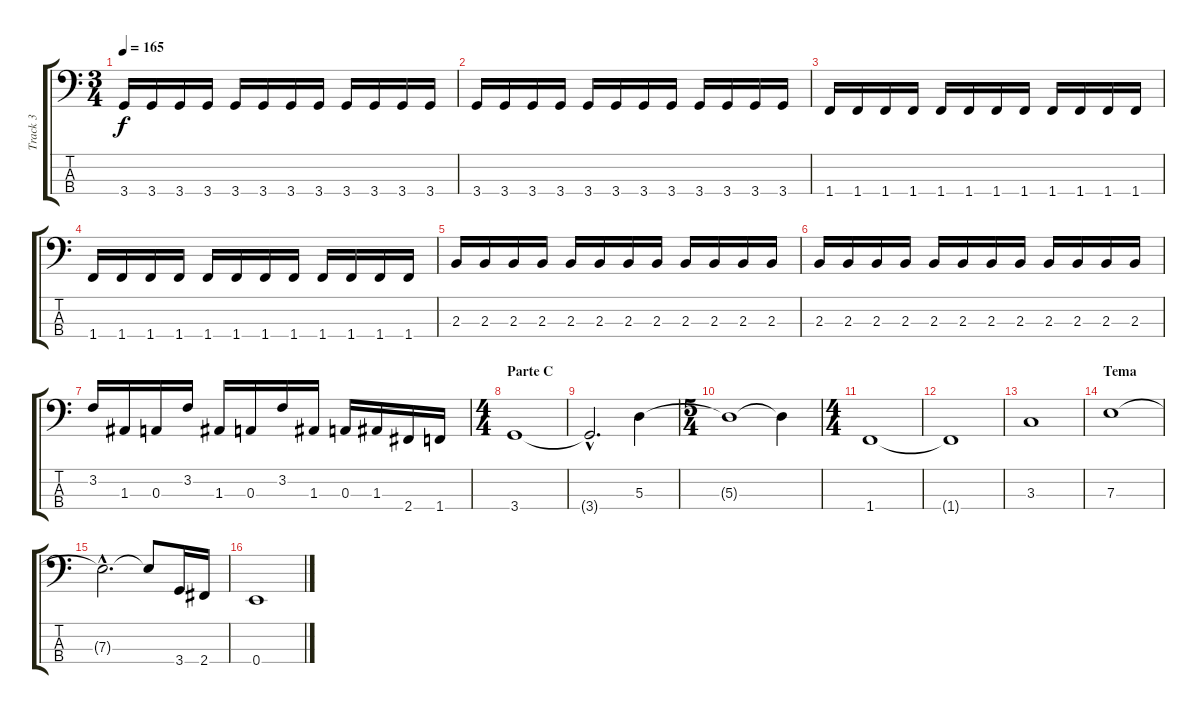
\track ("Track 3" "Track 3") {instrument electricbassfinger}
\staff {score tabs}
\tuning (G2 D2 A1 E1) {hide}
\ts (3 4)
\tempo 165
\clef f4
\ks c
3.4.16{dy f} 3.4.16 3.4.16 3.4.16 3.4.16 3.4.16 3.4.16 3.4.16 3.4.16 3.4.16 3.4.16 3.4.16 |
3.4.16 3.4.16 3.4.16 3.4.16 3.4.16 3.4.16 3.4.16 3.4.16 3.4.16 3.4.16 3.4.16 3.4.16 |
1.4.16 1.4.16 1.4.16 1.4.16 1.4.16 1.4.16 1.4.16 1.4.16 1.4.16 1.4.16 1.4.16 1.4.16 |
1.4.16 1.4.16 1.4.16 1.4.16 1.4.16 1.4.16 1.4.16 1.4.16 1.4.16 1.4.16 1.4.16 1.4.16 |
2.3.16 2.3.16 2.3.16 2.3.16 2.3.16 2.3.16 2.3.16 2.3.16 2.3.16 2.3.16 2.3.16 2.3.16 |
2.3.16 2.3.16 2.3.16 2.3.16 2.3.16 2.3.16 2.3.16 2.3.16 2.3.16 2.3.16 2.3.16 2.3.16 |
3.2.16 1.3.16 0.3.16 3.2.16 1.3.16 0.3.16 3.2.16 1.3.16 0.3.16 1.3.16 2.4.16 1.4.16 |
\ts (4 4)
\section ("" "Parte C")
3.4.1 |
3.4{hac t}.2{d} 5.3.4 |
\ts (5 4)
5.3{t}.1 5.3{t}.4 |
\ts (4 4)
1.4.1 |
1.4{t}.1 |
3.3.1 |
\section ("" "Tema")
7.3.1 |
7.3{hac t}.2{d} 7.3{t}.8 3.4.16 2.4.16 |
0.4.1
